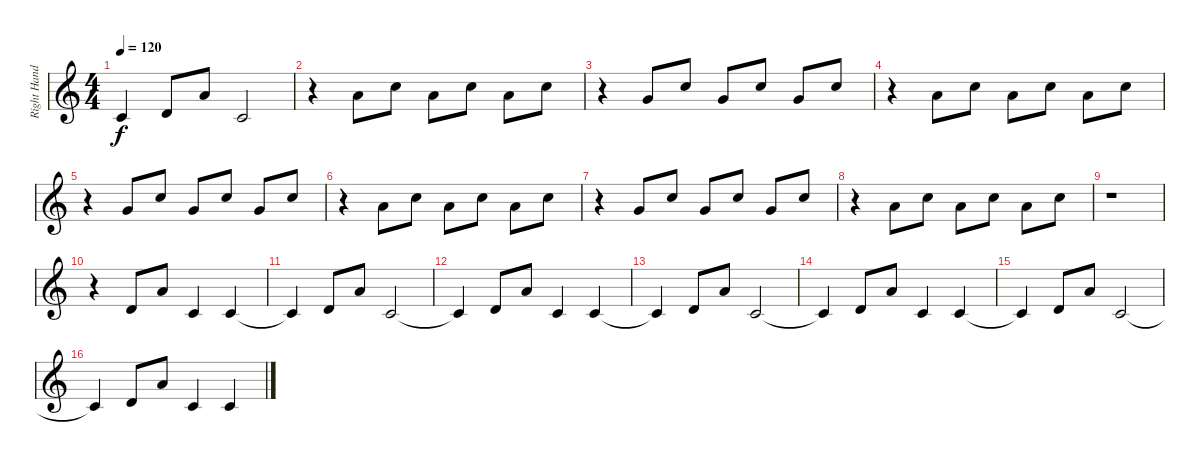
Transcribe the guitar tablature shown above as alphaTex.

\track ("Right Hand" "Right Hand") {instrument brightacousticpiano}
\staff {score}
\tuning (E5 B4 G4 D4 A3 E3) {hide}
\ts (4 4)
\tempo 120
\clef g2
\ks c
3.5{t}.4{dy f} 0.4.8 2.3.8 3.5.2 |
r.4 2.3.8 1.2.8 2.3.8 1.2.8 2.3.8 1.2.8 |
r.4 0.3.8 1.2.8 0.3.8 1.2.8 0.3.8 1.2.8 |
r.4 2.3.8 1.2.8 2.3.8 1.2.8 2.3.8 1.2.8 |
r.4 0.3.8 1.2.8 0.3.8 1.2.8 0.3.8 1.2.8 |
r.4 2.3.8 1.2.8 2.3.8 1.2.8 2.3.8 1.2.8 |
r.4 0.3.8 1.2.8 0.3.8 1.2.8 0.3.8 1.2.8 |
r.4 2.3.8 1.2.8 2.3.8 1.2.8 2.3.8 1.2.8 |
r.1 |
r.4 0.4.8 2.3.8 3.5.4 3.5.4 |
3.5{t}.4 0.4.8 2.3.8 3.5.2 |
3.5{t}.4 0.4.8 2.3.8 3.5.4 3.5.4 |
3.5{t}.4 0.4.8 2.3.8 3.5.2 |
3.5{t}.4 0.4.8 2.3.8 3.5.4 3.5.4 |
3.5{t}.4 0.4.8 2.3.8 3.5.2 |
3.5{t}.4 0.4.8 2.3.8 3.5.4 3.5.4
